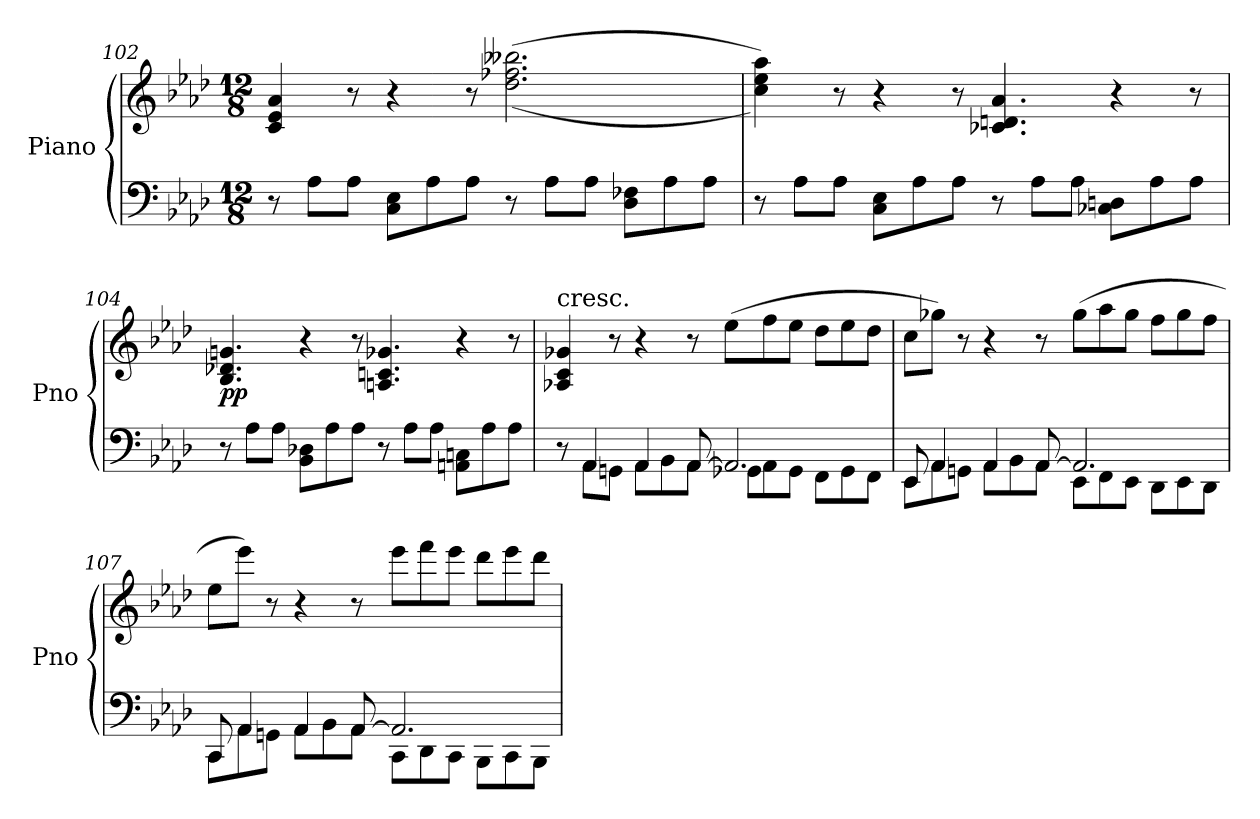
**kern	**kern	**dynam
*part1	*part1	*part1
*staff2	*staff1	*staff1/2
*I"Piano	*	*
*I'Pno	*	*
*clefF4	*clefG2	*
*k[b-e-a-d-]	*k[b-e-a-d-]	*
*A-:	*A-:	*
*M12/8	*M12/8	*
=102	=102	=102
8r	4c/ 4e-/ 4a-/	.
8A-\L	.	.
8A-\J	8r	.
8C\ 8E-\L	4r	.
8A-\	.	.
8A-\J	8r	.
8r	(>(>2.dd-\ 2.ff-X\ 2.bb--X\	.
8A-\L	.	.
8A-\J	.	.
8D-\ 8F-X\L	.	.
8A-\	.	.
8A-\J	.	.
=103	=103	=103
8r	4cc\ 4ee-\ 4aa-\))	.
8A-\L	.	.
8A-\J	8r	.
8C\ 8E-\L	4r	.
8A-\	.	.
8A-\J	8r	.
8r	4.c-X/ 4.dn/ 4.a-/	.
8A-\L	.	.
8A-\J	.	.
8C-X\ 8Dn\L	4r	.
8A-\	.	.
8A-\J	8r	.
=104	=104	=104
!	!	!LO:DY:b
8r	4.B-/ 4.d-X/ 4.gn/	pp
8A-\L	.	.
8A-\J	.	.
8BB-\ 8D-X\L	4r	.
8A-\	.	.
8A-\J	8r	.
8r	4.An/ 4.cn/ 4.g-X/	.
8A-\L	.	.
8A-\J	.	.
8AAn\ 8Cn\L	4r	.
8A-\	.	.
8A-\J	8r	.
=105	=105	=105
*^	*	*
!	!	!LO:TX:a:t=cresc.	!
8r	8ryy	4A-X/ 4c/ 4g-X/	.
4AA-/	8AA-\L	.	.
.	8GGn\J	8r	.
4AA-/	8AA-\L	4r	.
.	8BB-\	.	.
[8AA-/	8AA-\J	8r	.
2.AA-/]	8GG-X\L	(>8ee-\L	.
.	8AA-\	8ff\	.
.	8GG-\J	8ee-\J	.
.	8FF\L	8dd-\L	.
.	8GG-\	8ee-\	.
.	8FF\J	8dd-\J	.
=106	=106	=106	=106
8EE-/	8EE-\L	8cc\L	.
4AA-/	8AA-\	8gg-X\J)	.
.	8GGn\J	8r	.
4AA-/	8AA-\L	4r	.
.	8BB-\	.	.
[8AA-/	8AA-\J	8r	.
2.AA-/]	8EE-\L	(>8gg-\L	.
.	8FF\	8aa-\	.
.	8EE-\J	8gg-\J	.
.	8DD-\L	8ff\L	.
.	8EE-\	8gg-\	.
.	8DD-\J	8ff\J	.
=107	=107	=107	=107
8CC/	8CC\L	8ee-\L	.
4AA-/	8AA-\	8eee-\J)	.
.	8GGn\J	8r	.
4AA-/	8AA-\L	4r	.
.	8BB-\	.	.
[8AA-/	8AA-\J	8r	.
2.AA-/]	8CC\L	8eee-\L	.
.	8DD-\	8fff\	.
.	8CC\J	8eee-\J	.
.	8BBB-\L	8ddd-\L	.
.	8CC\	8eee-\	.
.	8BBB-\J	8ddd-\J	.
*v	*v	*	*
=	=	=
*-	*-	*-
